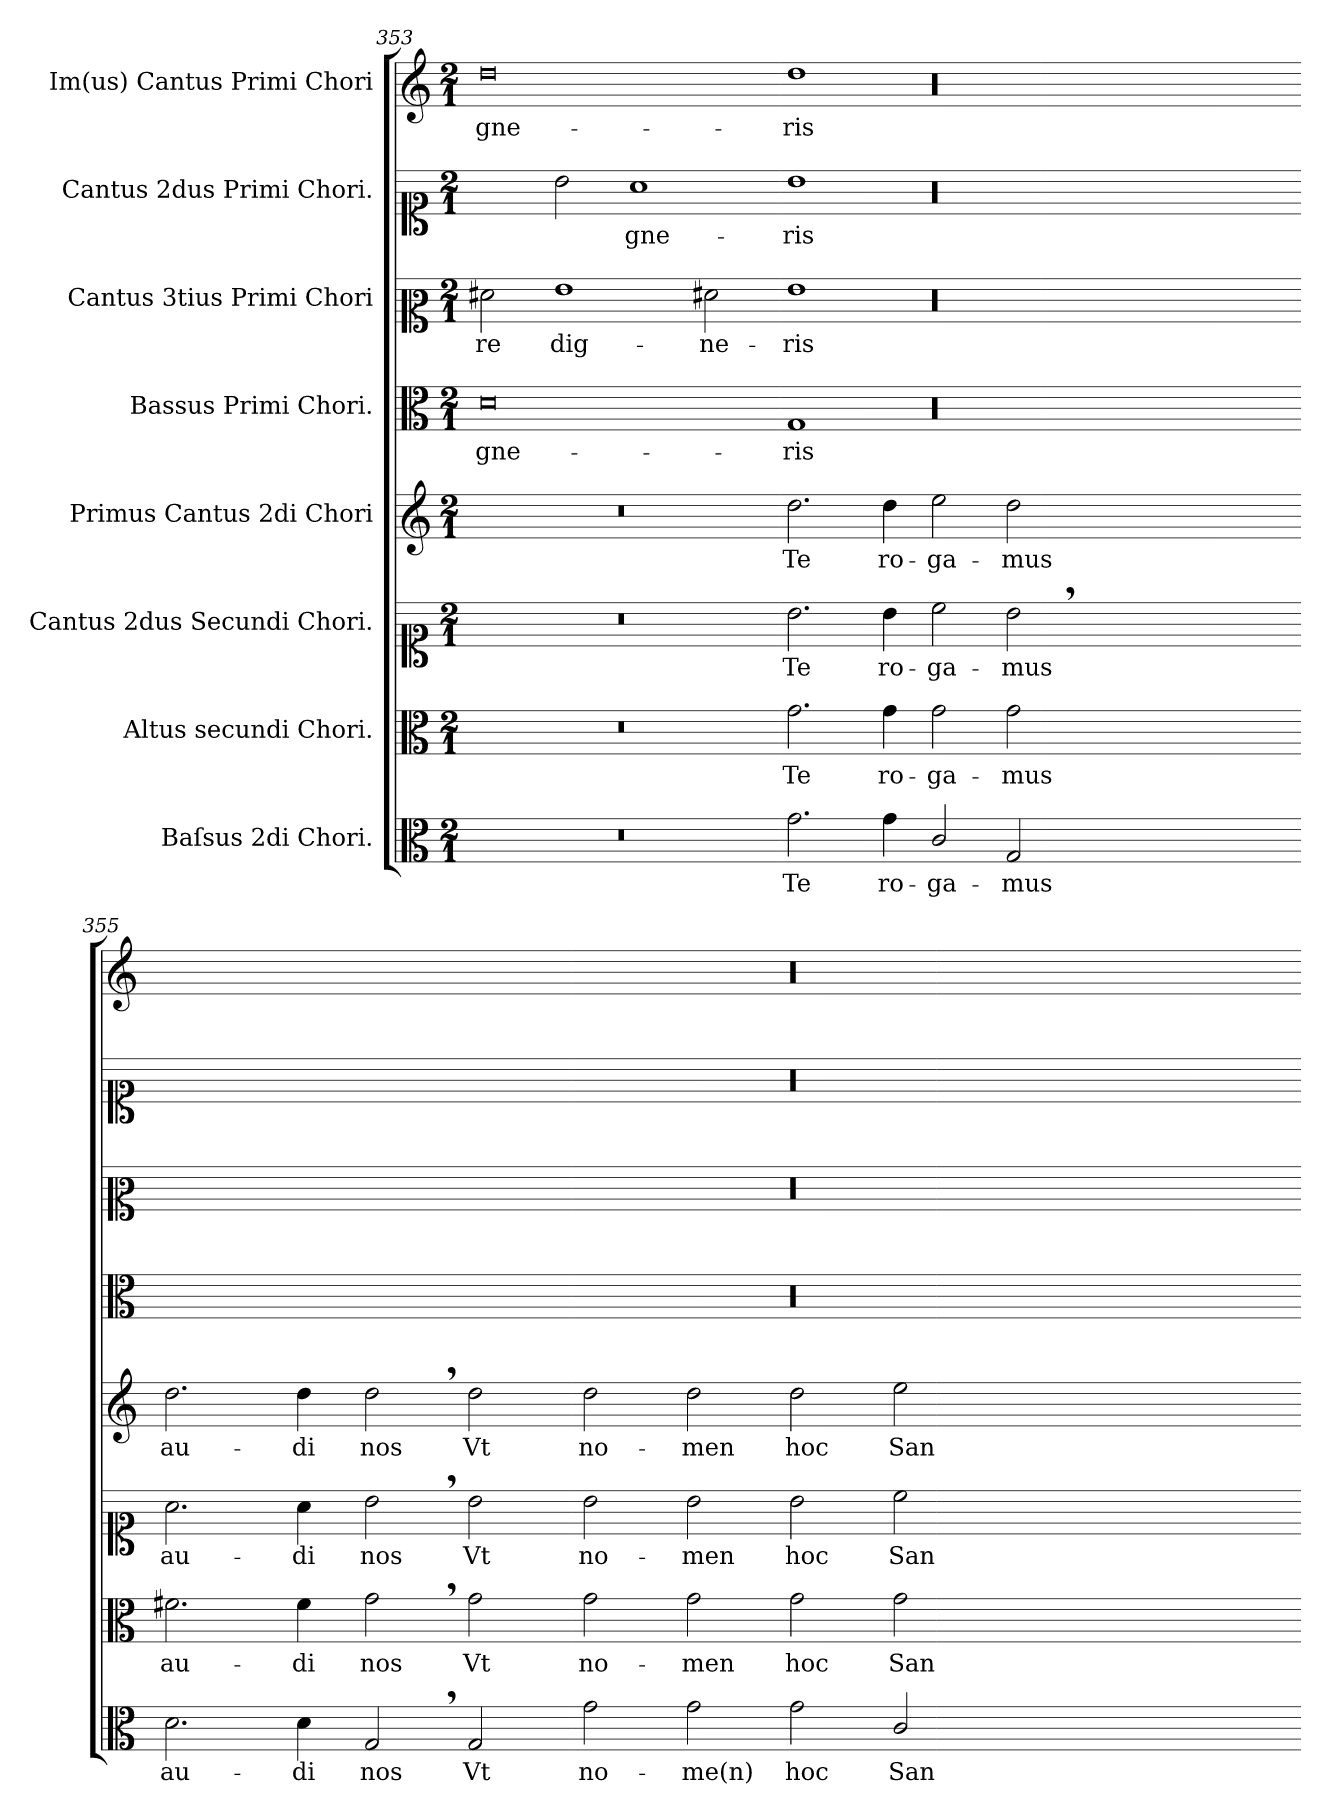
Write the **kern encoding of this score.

**kern	**text	**kern	**text	**kern	**text	**kern	**text	**kern	**text	**kern	**text	**kern	**text	**kern	**text
*part8	*part8	*part7	*part7	*part6	*part6	*part5	*part5	*part4	*part4	*part3	*part3	*part2	*part2	*part1	*part1
*staff8	*staff8	*staff7	*staff7	*staff6	*staff6	*staff5	*staff5	*staff4	*staff4	*staff3	*staff3	*staff2	*staff2	*staff1	*staff1
*I"Baſsus 2di Chori.	*	*I"Altus secundi Chori.	*	*I"Cantus 2dus Secundi Chori.	*	*I"Primus Cantus 2di Chori	*	*I"Bassus Primi Chori.	*	*I"Cantus 3tius Primi Chori	*	*I"Cantus 2dus Primi Chori.	*	*I"Im(us) Cantus Primi Chori	*
*clefC3	*	*clefC3	*	*clefC1	*	*clefG2	*	*clefC3	*	*clefC2	*	*clefC1	*	*clefG2	*
*k[]	*	*k[]	*	*k[]	*	*k[]	*	*k[]	*	*k[]	*	*k[]	*	*k[]	*
*M2/1	*	*M2/1	*	*M2/1	*	*M2/1	*	*M2/1	*	*M2/1	*	*M2/1	*	*M2/1	*
=353	=353	=353	=353	=353	=353	=353	=353	=353	=353	=353	=353	=353	=353	=353	=353
0r	.	0r	.	0r	.	0r	.	0d	-gne-	2f#X\	-re	2ryy	.	0dd	-gne-
.	.	.	.	.	.	.	.	.	.	1g	dig-	2b\	.	.	.
.	.	.	.	.	.	.	.	.	.	.	.	1a	-gne-	.	.
.	.	.	.	.	.	.	.	.	.	2f#X\	-ne-	.	.	.	.
=354-	=354-	=354-	=354-	=354-	=354-	=354-	=354-	=354-	=354-	=354-	=354-	=354-	=354-	=354-	=354-
2.g\	Te	2.g\	Te	2.b\	Te	2.dd\	Te	1G	-ris	1g	-ris	1b	-ris	1dd	-ris
4g\	ro-	4g\	ro-	4b\	ro-	4dd\	ro-	.	.	.	.	.	.	.	.
2c/	-ga-	2g\	-ga-	2cc\	-ga-	2ee\	-ga-	00r	.	00r	.	00r	.	00r	.
2G/	-mus	2g\	-mus	2b,<\	-mus	2dd\	-mus	.	.	.	.	.	.	.	.
0.ryy	.	0.ryy	.	0.ryy	.	0.ryy	.	.	.	.	.	.	.	.	.
=355-	=355-	=355-	=355-	=355-	=355-	=355-	=355-	=355-	=355-	=355-	=355-	=355-	=355-	=355-	=355-
2.d\	au-	2.f#X\	au-	2.a\	au-	2.dd\	au-	0ryy	.	0ryy	.	0ryy	.	0ryy	.
4d\	-di	4f#\	-di	4a\	-di	4dd\	-di	.	.	.	.	.	.	.	.
2G,</	nos	2g,<\	nos	2b,<\	nos	2dd,<\	nos	.	.	.	.	.	.	.	.
2G/	Vt	2g\	Vt	2b\	Vt	2dd\	Vt	.	.	.	.	.	.	.	.
=356-	=356-	=356-	=356-	=356-	=356-	=356-	=356-	=356-	=356-	=356-	=356-	=356-	=356-	=356-	=356-
2g\	no-	2g\	no-	2b\	no-	2dd\	no-	1ryy	.	1ryy	.	1ryy	.	1ryy	.
2g\	-me(n)	2g\	-men	2b\	-men	2dd\	-men	.	.	.	.	.	.	.	.
2g\	hoc	2g\	hoc	2b\	hoc	2dd\	hoc	00r	.	00r	.	00r	.	00r	.
2c/	San-	2g\	San-	2cc\	San-	2ee\	San-	.	.	.	.	.	.	.	.
0.ryy	.	0.ryy	.	0.ryy	.	0.ryy	.	.	.	.	.	.	.	.	.
=-	=-	=-	=-	=-	=-	=-	=-	=-	=-	=-	=-	=-	=-	=-	=-
*-	*-	*-	*-	*-	*-	*-	*-	*-	*-	*-	*-	*-	*-	*-	*-
